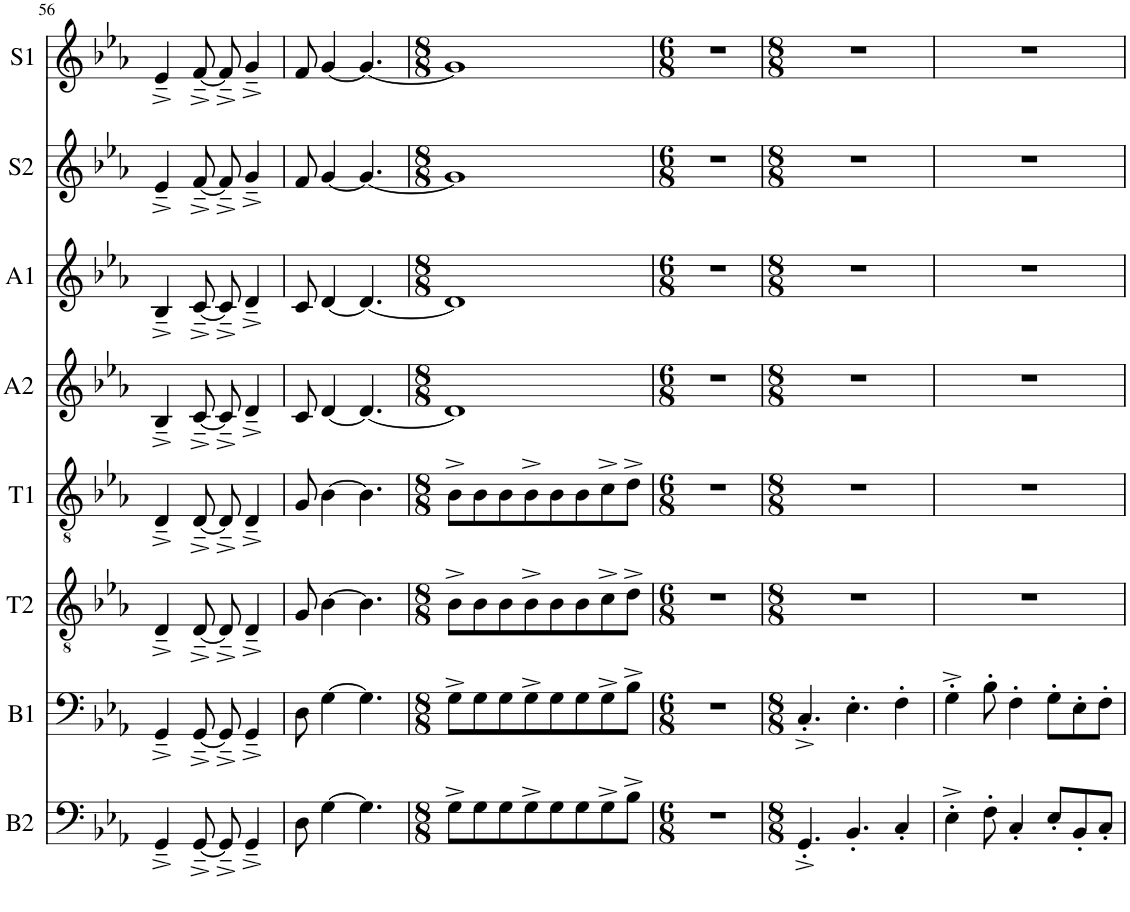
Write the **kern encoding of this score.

**kern	**kern	**kern	**kern	**kern	**kern	**kern	**kern
*part8	*part7	*part6	*part5	*part4	*part3	*part2	*part1
*staff8	*staff7	*staff6	*staff5	*staff4	*staff3	*staff2	*staff1
*I"Bass 2	*I"Bass 1	*I"Tenor 2	*I"Tenor 1	*I"Alto 2	*I"Alto 1	*I"Soprano 2	*I"Soprano 1
*I'B2	*I'B1	*I'T2	*I'T1	*I'A2	*I'A1	*I'S2	*I'S1
!!LO:PB:g=z
*clefF4	*clefF4	*clefGv2	*clefGv2	*clefG2	*clefG2	*clefG2	*clefG2
*k[b-e-a-]	*k[b-e-a-]	*k[b-e-a-]	*k[b-e-a-]	*k[b-e-a-]	*k[b-e-a-]	*k[b-e-a-]	*k[b-e-a-]
*M6/8	*M6/8	*M6/8	*M6/8	*M6/8	*M6/8	*M6/8	*M6/8
=56	=56	=56	=56	=56	=56	=56	=56
4GG~^/	4GG~^/	4D~^/	4D~^/	4B-~^/	4B-~^/	4e-~^/	4e-~^/
[8GG~^/	[8GG~^/	[8D~^/	[8D~^/	[8c~^/	[8c~^/	[8f~^/	[8f~^/
8GG~^/]	8GG~^/]	8D~^/]	8D~^/]	8c~^/]	8c~^/]	8f~^/]	8f~^/]
4GG~^/	4GG~^/	4D~^/	4D~^/	4d~^/	4d~^/	4g~^/	4g~^/
=57	=57	=57	=57	=57	=57	=57	=57
8D\	8D\	8G/	8G/	8c/	8c/	8f/	8f/
[4G\	[4G\	[4B-\	[4B-\	[4d/	[4d/	[4g/	[4g/
4.G\]	4.G\]	4.B-\]	4.B-\]	4.d/_	4.d/_	4.g/_	4.g/_
=58	=58	=58	=58	=58	=58	=58	=58
*M8/8	*M8/8	*M8/8	*M8/8	*M8/8	*M8/8	*M8/8	*M8/8
8G^\L	8G^\L	8B-^\L	8B-^\L	1d]	1d]	1g]	1g]
8G\	8G\	8B-\	8B-\	.	.	.	.
8G\	8G\	8B-\	8B-\	.	.	.	.
8G^\	8G^\	8B-^\	8B-^\	.	.	.	.
8G\	8G\	8B-\	8B-\	.	.	.	.
8G\	8G\	8B-\	8B-\	.	.	.	.
8G^\	8G^\	8c^\	8c^\	.	.	.	.
8B-^\J	8B-^\J	8d^\J	8d^\J	.	.	.	.
=59	=59	=59	=59	=59	=59	=59	=59
*M6/8	*M6/8	*M6/8	*M6/8	*M6/8	*M6/8	*M6/8	*M6/8
2.r	2.r	2.r	2.r	2.r	2.r	2.r	2.r
=60	=60	=60	=60	=60	=60	=60	=60
*M8/8	*M8/8	*M8/8	*M8/8	*M8/8	*M8/8	*M8/8	*M8/8
4.GG'^/	4.C'^/	1r	1r	1r	1r	1r	1r
4.BB-'/	4.E-'\	.	.	.	.	.	.
4C'/	4F'\	.	.	.	.	.	.
=61	=61	=61	=61	=61	=61	=61	=61
4E-'^\	4G'^\	1r	1r	1r	1r	1r	1r
8F'\	8B-'\	.	.	.	.	.	.
4C'/	4F'\	.	.	.	.	.	.
8E-'/L	8G'\L	.	.	.	.	.	.
8BB-'/	8E-'\	.	.	.	.	.	.
8C'/J	8F'\J	.	.	.	.	.	.
=	=	=	=	=	=	=	=
*-	*-	*-	*-	*-	*-	*-	*-
